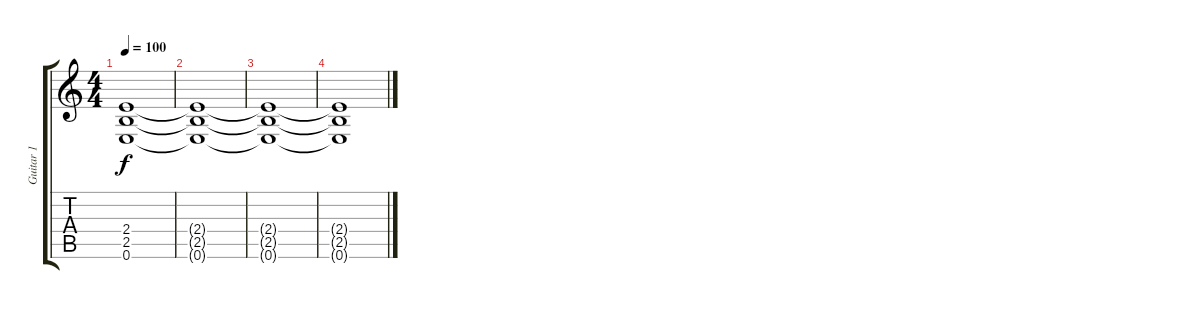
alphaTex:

\track ("Guitar 1 " "Guitar 1 ") {instrument distortionguitar}
\staff {score tabs}
\tuning (E4 B3 G3 D3 A2 E2) {hide}
\ts (4 4)
\tempo 100
\clef g2
\ks c
(2.4{t} 2.5{t} 0.6{t}).1{dy f volume 0} |
(2.4{t} 2.5{t} 0.6{t}).1 |
(2.4{t} 2.5{t} 0.6{t}).1 |
(2.4{t} 2.5{t} 0.6{t}).1
